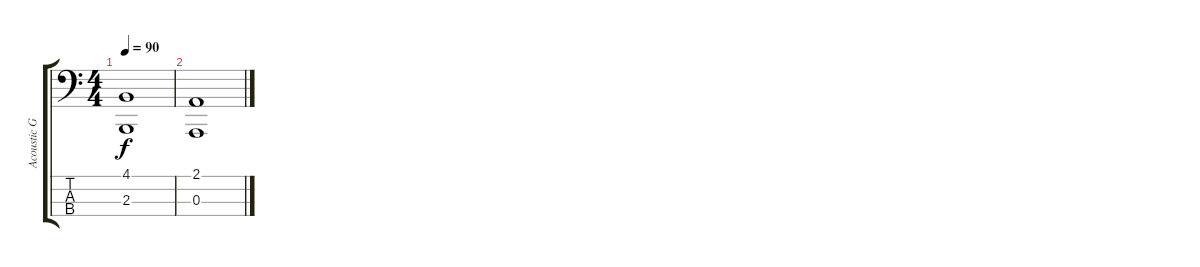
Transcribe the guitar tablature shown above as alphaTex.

\track ("Acoustic Grand Piano ( Left Hand)" "Acoustic G") {instrument acousticgrandpiano}
\staff {score tabs}
\tuning (G2 D2 A1 E1) {hide}
\ts (4 4)
\tempo 90
\clef f4
\ks c
(4.1 2.3).1{dy f} |
(2.1 0.3).1
